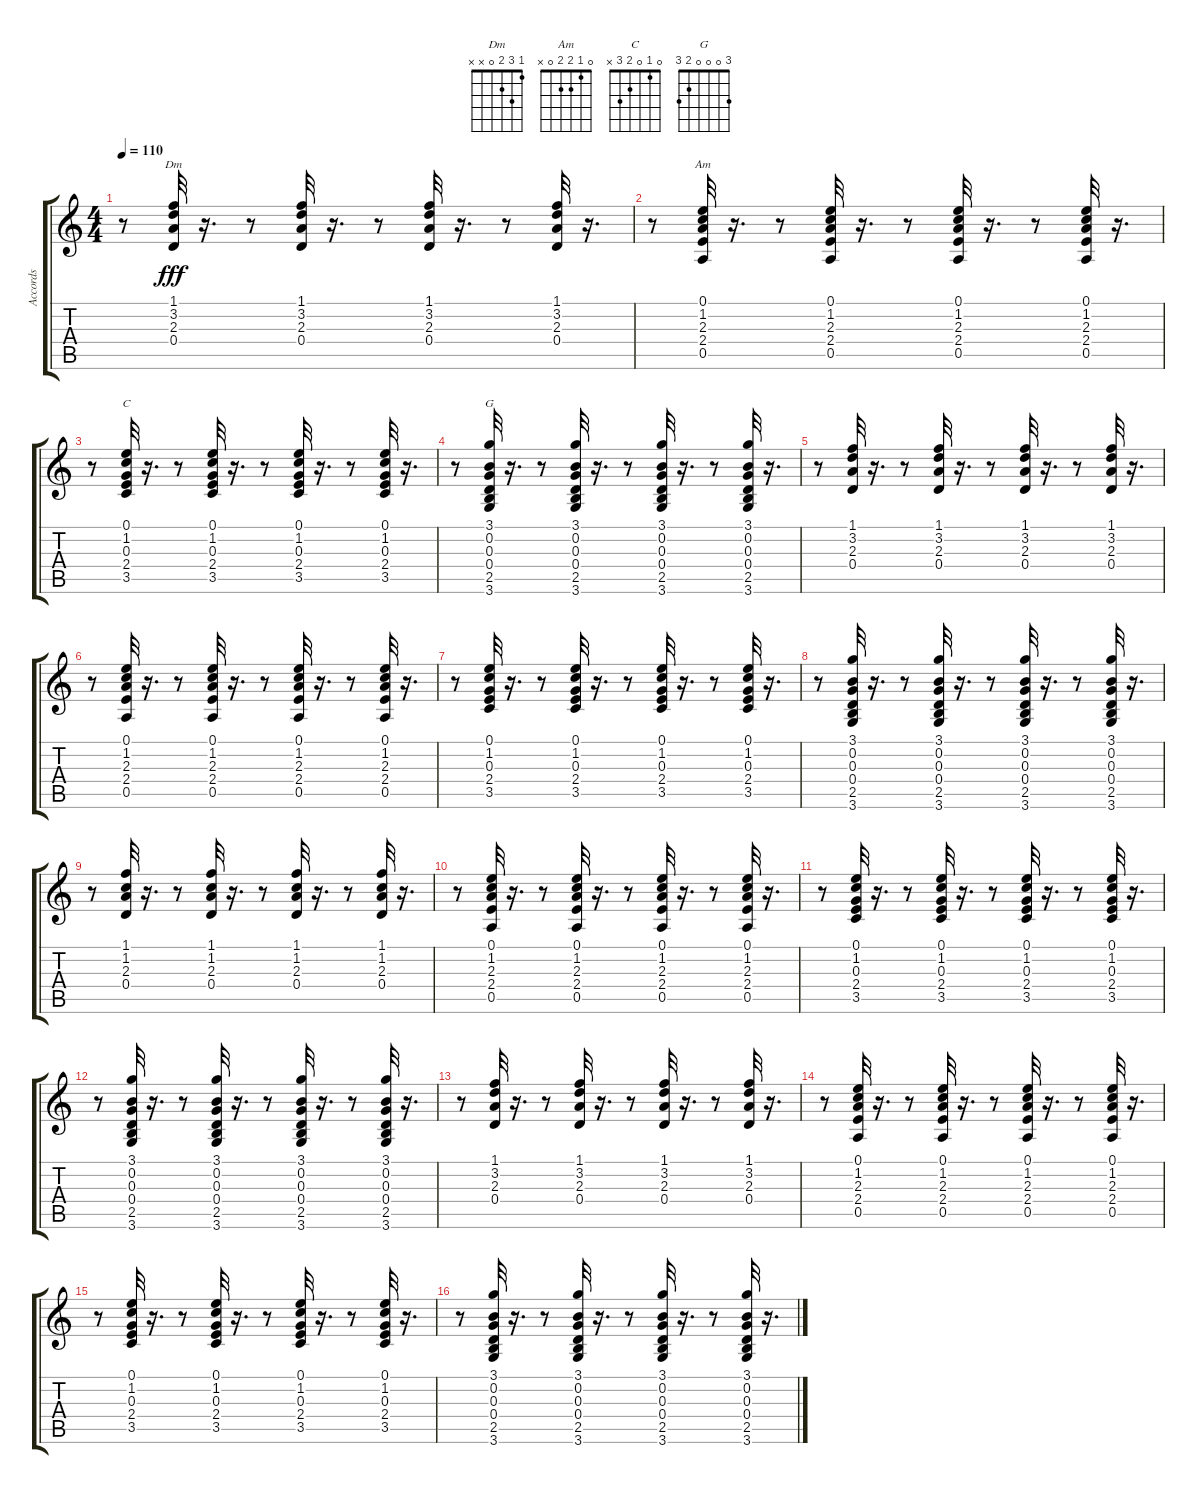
\track ("Accords" "Accords") {instrument acousticguitarsteel}
\staff {score tabs}
\tuning (E4 B3 G3 D3 A2 E2) {hide}
\chord ("Dm" 1 3 2 0 x x)
\chord ("Am" 0 1 2 2 0 x)
\chord ("C" 0 1 0 2 3 x)
\chord ("G" 3 0 0 0 2 3)
\ts (4 4)
\tempo 110
\clef g2
\ks c
r.8{dy fff} (1.1 3.2 2.3 0.4).32{ch "Dm"} r.16{d} r.8 (1.1 3.2 2.3 0.4).32 r.16{d} r.8 (1.1 3.2 2.3 0.4).32 r.16{d} r.8 (1.1 3.2 2.3 0.4).32 r.16{d} |
r.8 (0.1 1.2 2.3 2.4 0.5).32{ch "Am"} r.16{d} r.8 (0.1 1.2 2.3 2.4 0.5).32 r.16{d} r.8 (0.1 1.2 2.3 2.4 0.5).32 r.16{d} r.8 (0.1 1.2 2.3 2.4 0.5).32 r.16{d} |
r.8 (0.1 1.2 0.3 2.4 3.5).32{ch "C"} r.16{d} r.8 (0.1 1.2 0.3 2.4 3.5).32 r.16{d} r.8 (0.1 1.2 0.3 2.4 3.5).32 r.16{d} r.8 (0.1 1.2 0.3 2.4 3.5).32 r.16{d} |
r.8 (3.1 0.2 0.3 0.4 2.5 3.6).32{ch "G"} r.16{d} r.8 (3.1 0.2 0.3 0.4 2.5 3.6).32 r.16{d} r.8 (3.1 0.2 0.3 0.4 2.5 3.6).32 r.16{d} r.8 (3.1 0.2 0.3 0.4 2.5 3.6).32 r.16{d} |
r.8 (1.1 3.2 2.3 0.4).32 r.16{d} r.8 (1.1 3.2 2.3 0.4).32 r.16{d} r.8 (1.1 3.2 2.3 0.4).32 r.16{d} r.8 (1.1 3.2 2.3 0.4).32 r.16{d} |
r.8 (0.1 1.2 2.3 2.4 0.5).32 r.16{d} r.8 (0.1 1.2 2.3 2.4 0.5).32 r.16{d} r.8 (0.1 1.2 2.3 2.4 0.5).32 r.16{d} r.8 (0.1 1.2 2.3 2.4 0.5).32 r.16{d} |
r.8 (0.1 1.2 0.3 2.4 3.5).32 r.16{d} r.8 (0.1 1.2 0.3 2.4 3.5).32 r.16{d} r.8 (0.1 1.2 0.3 2.4 3.5).32 r.16{d} r.8 (0.1 1.2 0.3 2.4 3.5).32 r.16{d} |
r.8 (3.1 0.2 0.3 0.4 2.5 3.6).32 r.16{d} r.8 (3.1 0.2 0.3 0.4 2.5 3.6).32 r.16{d} r.8 (3.1 0.2 0.3 0.4 2.5 3.6).32 r.16{d} r.8 (3.1 0.2 0.3 0.4 2.5 3.6).32 r.16{d} |
r.8 (1.1 1.2 2.3 0.4).32 r.16{d} r.8 (1.1 1.2 2.3 0.4).32 r.16{d} r.8 (1.1 1.2 2.3 0.4).32 r.16{d} r.8 (1.1 1.2 2.3 0.4).32 r.16{d} |
r.8 (0.1 1.2 2.3 2.4 0.5).32 r.16{d} r.8 (0.1 1.2 2.3 2.4 0.5).32 r.16{d} r.8 (0.1 1.2 2.3 2.4 0.5).32 r.16{d} r.8 (0.1 1.2 2.3 2.4 0.5).32 r.16{d} |
r.8 (0.1 1.2 0.3 2.4 3.5).32 r.16{d} r.8 (0.1 1.2 0.3 2.4 3.5).32 r.16{d} r.8 (0.1 1.2 0.3 2.4 3.5).32 r.16{d} r.8 (0.1 1.2 0.3 2.4 3.5).32 r.16{d} |
r.8 (3.1 0.2 0.3 0.4 2.5 3.6).32 r.16{d} r.8 (3.1 0.2 0.3 0.4 2.5 3.6).32 r.16{d} r.8 (3.1 0.2 0.3 0.4 2.5 3.6).32 r.16{d} r.8 (3.1 0.2 0.3 0.4 2.5 3.6).32 r.16{d} |
r.8 (1.1 3.2 2.3 0.4).32 r.16{d} r.8 (1.1 3.2 2.3 0.4).32 r.16{d} r.8 (1.1 3.2 2.3 0.4).32 r.16{d} r.8 (1.1 3.2 2.3 0.4).32 r.16{d} |
r.8 (0.1 1.2 2.3 2.4 0.5).32 r.16{d} r.8 (0.1 1.2 2.3 2.4 0.5).32 r.16{d} r.8 (0.1 1.2 2.3 2.4 0.5).32 r.16{d} r.8 (0.1 1.2 2.3 2.4 0.5).32 r.16{d} |
r.8 (0.1 1.2 0.3 2.4 3.5).32 r.16{d} r.8 (0.1 1.2 0.3 2.4 3.5).32 r.16{d} r.8 (0.1 1.2 0.3 2.4 3.5).32 r.16{d} r.8 (0.1 1.2 0.3 2.4 3.5).32 r.16{d} |
r.8 (3.1 0.2 0.3 0.4 2.5 3.6).32 r.16{d} r.8 (3.1 0.2 0.3 0.4 2.5 3.6).32 r.16{d} r.8 (3.1 0.2 0.3 0.4 2.5 3.6).32 r.16{d} r.8 (3.1 0.2 0.3 0.4 2.5 3.6).32 r.16{d}
